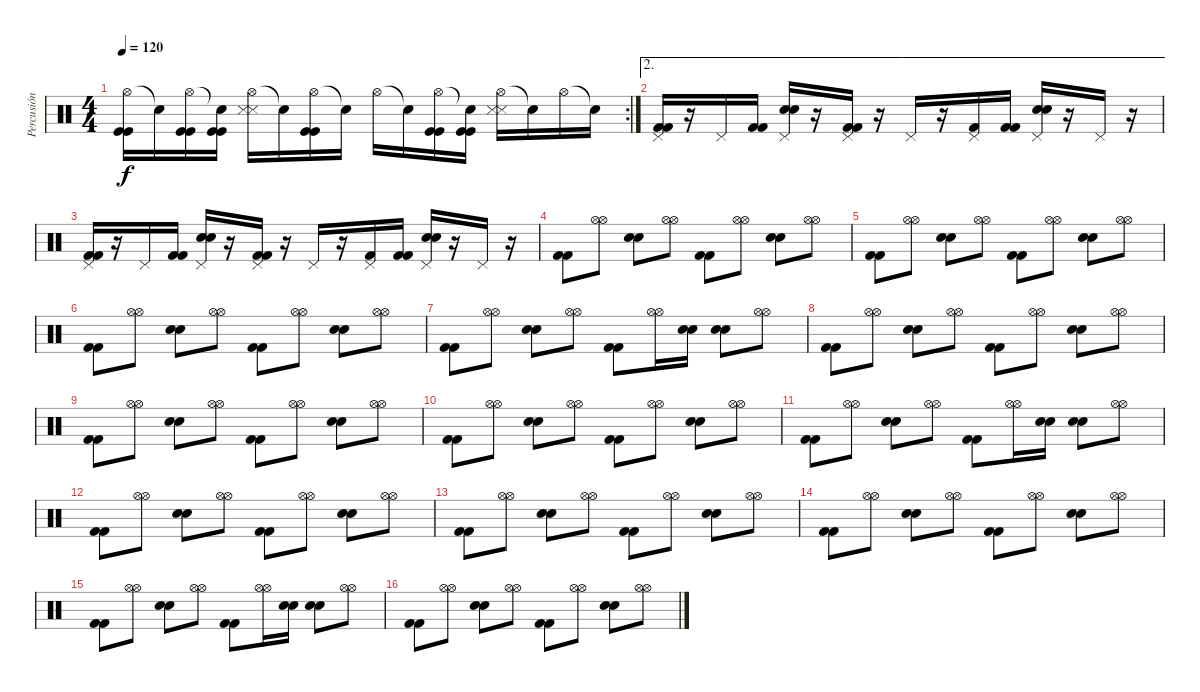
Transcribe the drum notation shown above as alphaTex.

\track ("Percusión" "Percusión") {instrument percussion}
\staff {score}
\articulation defaults
\rc 2
\ts (4 4)
\tempo 120
\clef neutral
\ks c
("Hi-Hat (open)" "Kick (hit)" "Kick (hit)").16{dy f} "Snare (hit)"{t}.16 ("Hi-Hat (open)" "Kick (hit)" "Kick (hit)").16 ("Snare (hit)"{t} "Kick (hit)" "Kick (hit)").16 ("Hi-Hat (open)" "Snare (side stick) 3" "Snare (side stick) 3").16 "Snare (hit)"{t}.16 ("Hi-Hat (open)" "Kick (hit)" "Kick (hit)").16 "Snare (hit)"{t}.16 "Hi-Hat (open)".16 "Snare (hit)"{t}.16 ("Hi-Hat (open)" "Kick (hit)" "Kick (hit)").16 ("Snare (hit)"{t} "Kick (hit)" "Kick (hit)").16 ("Hi-Hat (open)" "Snare (side stick) 3" "Snare (side stick) 3").16 "Snare (hit)"{t}.16 "Hi-Hat (open)".16 "Snare (hit)"{t}.16 |
\ae 2
("Pedal Hi-Hat (hit)" "Kick (hit) 2" "Kick (hit) 2").16 r.16 "Pedal Hi-Hat (hit)".16 ("Kick (hit) 2" "Kick (hit) 2").16 ("Pedal Hi-Hat (hit)" "Electric Snare (hit)" "Electric Snare (hit)").16 r.16 ("Pedal Hi-Hat (hit)" "Kick (hit) 2" "Kick (hit) 2").16 r.16 "Pedal Hi-Hat (hit)".16 r.16 ("Pedal Hi-Hat (hit)" "Kick (hit) 2").16 ("Kick (hit) 2" "Kick (hit) 2").16 ("Pedal Hi-Hat (hit)" "Electric Snare (hit)" "Electric Snare (hit)").16 r.16 "Pedal Hi-Hat (hit)".16 r.16 |
("Pedal Hi-Hat (hit)" "Kick (hit) 2" "Kick (hit) 2").16 r.16 "Pedal Hi-Hat (hit)".16 ("Kick (hit) 2" "Kick (hit) 2").16 ("Pedal Hi-Hat (hit)" "Electric Snare (hit)" "Electric Snare (hit)").16 r.16 ("Pedal Hi-Hat (hit)" "Kick (hit) 2" "Kick (hit) 2").16 r.16 "Pedal Hi-Hat (hit)".16 r.16 ("Pedal Hi-Hat (hit)" "Kick (hit) 2").16 ("Kick (hit) 2" "Kick (hit) 2").16 ("Pedal Hi-Hat (hit)" "Electric Snare (hit)" "Electric Snare (hit)").16 r.16 "Pedal Hi-Hat (hit)".16 r.16 |
("Kick (hit) 2" "Kick (hit) 2").8 ("Hi-Hat (open)" "Hi-Hat (open)").8 ("Electric Snare (hit)" "Electric Snare (hit)").8 ("Hi-Hat (open)" "Hi-Hat (open)").8 ("Kick (hit) 2" "Kick (hit) 2").8 ("Hi-Hat (open)" "Hi-Hat (open)").8 ("Electric Snare (hit)" "Electric Snare (hit)").8 ("Hi-Hat (open)" "Hi-Hat (open)").8 |
("Kick (hit) 2" "Kick (hit) 2").8 ("Hi-Hat (open)" "Hi-Hat (open)").8 ("Electric Snare (hit)" "Electric Snare (hit)").8 ("Hi-Hat (open)" "Hi-Hat (open)").8 ("Kick (hit) 2" "Kick (hit) 2").8 ("Hi-Hat (open)" "Hi-Hat (open)").8 ("Electric Snare (hit)" "Electric Snare (hit)").8 ("Hi-Hat (open)" "Hi-Hat (open)").8 |
("Kick (hit) 2" "Kick (hit) 2").8 ("Hi-Hat (open)" "Hi-Hat (open)").8 ("Electric Snare (hit)" "Electric Snare (hit)").8 ("Hi-Hat (open)" "Hi-Hat (open)").8 ("Kick (hit) 2" "Kick (hit) 2").8 ("Hi-Hat (open)" "Hi-Hat (open)").8 ("Electric Snare (hit)" "Electric Snare (hit)").8 ("Hi-Hat (open)" "Hi-Hat (open)").8 |
("Kick (hit) 2" "Kick (hit) 2").8 ("Hi-Hat (open)" "Hi-Hat (open)").8 ("Electric Snare (hit)" "Electric Snare (hit)").8 ("Hi-Hat (open)" "Hi-Hat (open)").8 ("Kick (hit) 2" "Kick (hit) 2").8 ("Hi-Hat (open)" "Hi-Hat (open)").16 ("Electric Snare (hit)" "Electric Snare (hit)").16 ("Electric Snare (hit)" "Electric Snare (hit)").8 ("Hi-Hat (open)" "Hi-Hat (open)").8 |
("Kick (hit) 2" "Kick (hit) 2").8 ("Hi-Hat (open)" "Hi-Hat (open)").8 ("Electric Snare (hit)" "Electric Snare (hit)").8 ("Hi-Hat (open)" "Hi-Hat (open)").8 ("Kick (hit) 2" "Kick (hit) 2").8 ("Hi-Hat (open)" "Hi-Hat (open)").8 ("Electric Snare (hit)" "Electric Snare (hit)").8 ("Hi-Hat (open)" "Hi-Hat (open)").8 |
("Kick (hit) 2" "Kick (hit) 2").8 ("Hi-Hat (open)" "Hi-Hat (open)").8 ("Electric Snare (hit)" "Electric Snare (hit)").8 ("Hi-Hat (open)" "Hi-Hat (open)").8 ("Kick (hit) 2" "Kick (hit) 2").8 ("Hi-Hat (open)" "Hi-Hat (open)").8 ("Electric Snare (hit)" "Electric Snare (hit)").8 ("Hi-Hat (open)" "Hi-Hat (open)").8 |
("Kick (hit) 2" "Kick (hit) 2").8 ("Hi-Hat (open)" "Hi-Hat (open)").8 ("Electric Snare (hit)" "Electric Snare (hit)").8 ("Hi-Hat (open)" "Hi-Hat (open)").8 ("Kick (hit) 2" "Kick (hit) 2").8 ("Hi-Hat (open)" "Hi-Hat (open)").8 ("Electric Snare (hit)" "Electric Snare (hit)").8 ("Hi-Hat (open)" "Hi-Hat (open)").8 |
("Kick (hit) 2" "Kick (hit) 2").8 ("Hi-Hat (open)" "Hi-Hat (open)").8 ("Electric Snare (hit)" "Electric Snare (hit)").8 ("Hi-Hat (open)" "Hi-Hat (open)").8 ("Kick (hit) 2" "Kick (hit) 2").8 ("Hi-Hat (open)" "Hi-Hat (open)").16 ("Electric Snare (hit)" "Electric Snare (hit)").16 ("Electric Snare (hit)" "Electric Snare (hit)").8 ("Hi-Hat (open)" "Hi-Hat (open)").8 |
("Kick (hit) 2" "Kick (hit) 2").8 ("Hi-Hat (open)" "Hi-Hat (open)").8 ("Electric Snare (hit)" "Electric Snare (hit)").8 ("Hi-Hat (open)" "Hi-Hat (open)").8 ("Kick (hit) 2" "Kick (hit) 2").8 ("Hi-Hat (open)" "Hi-Hat (open)").8 ("Electric Snare (hit)" "Electric Snare (hit)").8 ("Hi-Hat (open)" "Hi-Hat (open)").8 |
("Kick (hit) 2" "Kick (hit) 2").8 ("Hi-Hat (open)" "Hi-Hat (open)").8 ("Electric Snare (hit)" "Electric Snare (hit)").8 ("Hi-Hat (open)" "Hi-Hat (open)").8 ("Kick (hit) 2" "Kick (hit) 2").8 ("Hi-Hat (open)" "Hi-Hat (open)").8 ("Electric Snare (hit)" "Electric Snare (hit)").8 ("Hi-Hat (open)" "Hi-Hat (open)").8 |
("Kick (hit) 2" "Kick (hit) 2").8 ("Hi-Hat (open)" "Hi-Hat (open)").8 ("Electric Snare (hit)" "Electric Snare (hit)").8 ("Hi-Hat (open)" "Hi-Hat (open)").8 ("Kick (hit) 2" "Kick (hit) 2").8 ("Hi-Hat (open)" "Hi-Hat (open)").8 ("Electric Snare (hit)" "Electric Snare (hit)").8 ("Hi-Hat (open)" "Hi-Hat (open)").8 |
("Kick (hit) 2" "Kick (hit) 2").8 ("Hi-Hat (open)" "Hi-Hat (open)").8 ("Electric Snare (hit)" "Electric Snare (hit)").8 ("Hi-Hat (open)" "Hi-Hat (open)").8 ("Kick (hit) 2" "Kick (hit) 2").8 ("Hi-Hat (open)" "Hi-Hat (open)").16 ("Electric Snare (hit)" "Electric Snare (hit)").16 ("Electric Snare (hit)" "Electric Snare (hit)").8 ("Hi-Hat (open)" "Hi-Hat (open)").8 |
("Kick (hit) 2" "Kick (hit) 2").8 ("Hi-Hat (open)" "Hi-Hat (open)").8 ("Electric Snare (hit)" "Electric Snare (hit)").8 ("Hi-Hat (open)" "Hi-Hat (open)").8 ("Kick (hit) 2" "Kick (hit) 2").8 ("Hi-Hat (open)" "Hi-Hat (open)").8 ("Electric Snare (hit)" "Electric Snare (hit)").8 ("Hi-Hat (open)" "Hi-Hat (open)").8
